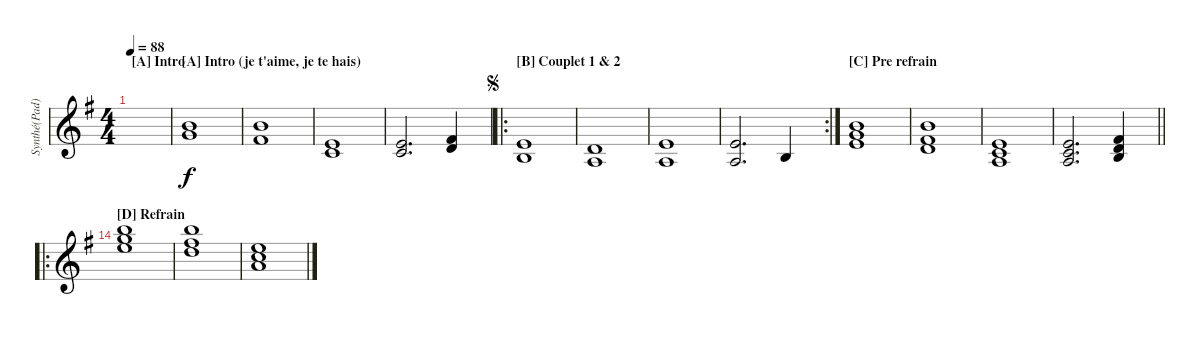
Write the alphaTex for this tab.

\defaultSystemsLayout 4
\bracketExtendMode groupsimilarinstruments
\firstSystemTrackNameMode fullname
\otherSystemsTrackNameMode fullname
\defaultBarNumberDisplay FirstOfSystem
\track ("Synthé(Pad)" "pno.") {defaultSystemsLayout 4 instrument brightacousticpiano}
\staff {score}
\tuning (E4 B3 G3 D3 A2 E2)
\ts (4 4)
\section ("A" "Intro")
\ac
\tempo 88
\clef g2
\scale
0.273852
\ks g
|
\section ("A" "Intro (je t'aime, je te hais)")
\scale
0.179966 (12.3{acc forcenatural} 12.2{acc forcenatural}).1{beam Up} |
\scale
0.179966 (7.2{acc #} 7.1{acc forcenatural}).1{beam Up} |
\scale
0.179966 (10.4{acc forcenatural} 0.1{acc forcenatural}).1{beam Up} |
\scale
0.186251 (1.2{acc forcenatural} 0.1{acc forcenatural}).2{d beam Up} (3.2{acc forcenatural} 2.1{acc #}).4{beam Up} |
\ro
\section ("B" "Couplet 1 & 2")
\jump segno
\scale
0.307121 (0.1{acc forcenatural} 0.2{acc forcenatural}).1{beam Up} |
\scale
0.223848 (7.3{acc forcenatural} 7.4{acc forcenatural}).1{beam Up} |
\scale
0.223848 (12.5{acc forcenatural} 0.1{acc forcenatural}).1{beam Up} |
\rc 2
\scale
0.245182 (2.3{acc forcenatural} 0.1{acc forcenatural}).2{d beam Up} 4.3{acc forcenatural}.4{beam Up} |
\section ("C" "Pre refrain")
\scale
0.296177 (12.3{acc forcenatural} 12.2{acc forcenatural} 14.4{acc forcenatural}).1{beam Up} |
\scale
0.23046 (2.1{acc #} 21.4{acc forcenatural} 7.3{acc forcenatural}).1{beam Up} |
\scale
0.236682 (1.2{acc forcenatural} 0.1{acc forcenatural} 7.4{acc forcenatural}).1{beam Up} |
\section ("" "")
\scale
0.236682
\barLineRight lightlight
(1.2{acc forcenatural} 0.1{acc forcenatural} 7.4{acc forcenatural}).2{d beam Up} (12.4{acc forcenatural} 11.3{acc #} 14.5{acc forcenatural}).4{beam Up} |
\ro
\section ("D" "Refrain")
\scale
0.307121 (21.3{acc forcenatural} 20.2{acc forcenatural} 19.1{acc forcenatural}).1{beam Down} |
\scale
0.223848 (19.3{acc forcenatural} 19.2{acc #} 19.1{acc forcenatural}).1{beam Down} |
\scale
0.223848 (17.3{acc forcenatural} 19.4{acc forcenatural} 17.2{acc forcenatural}).1{beam Down}
